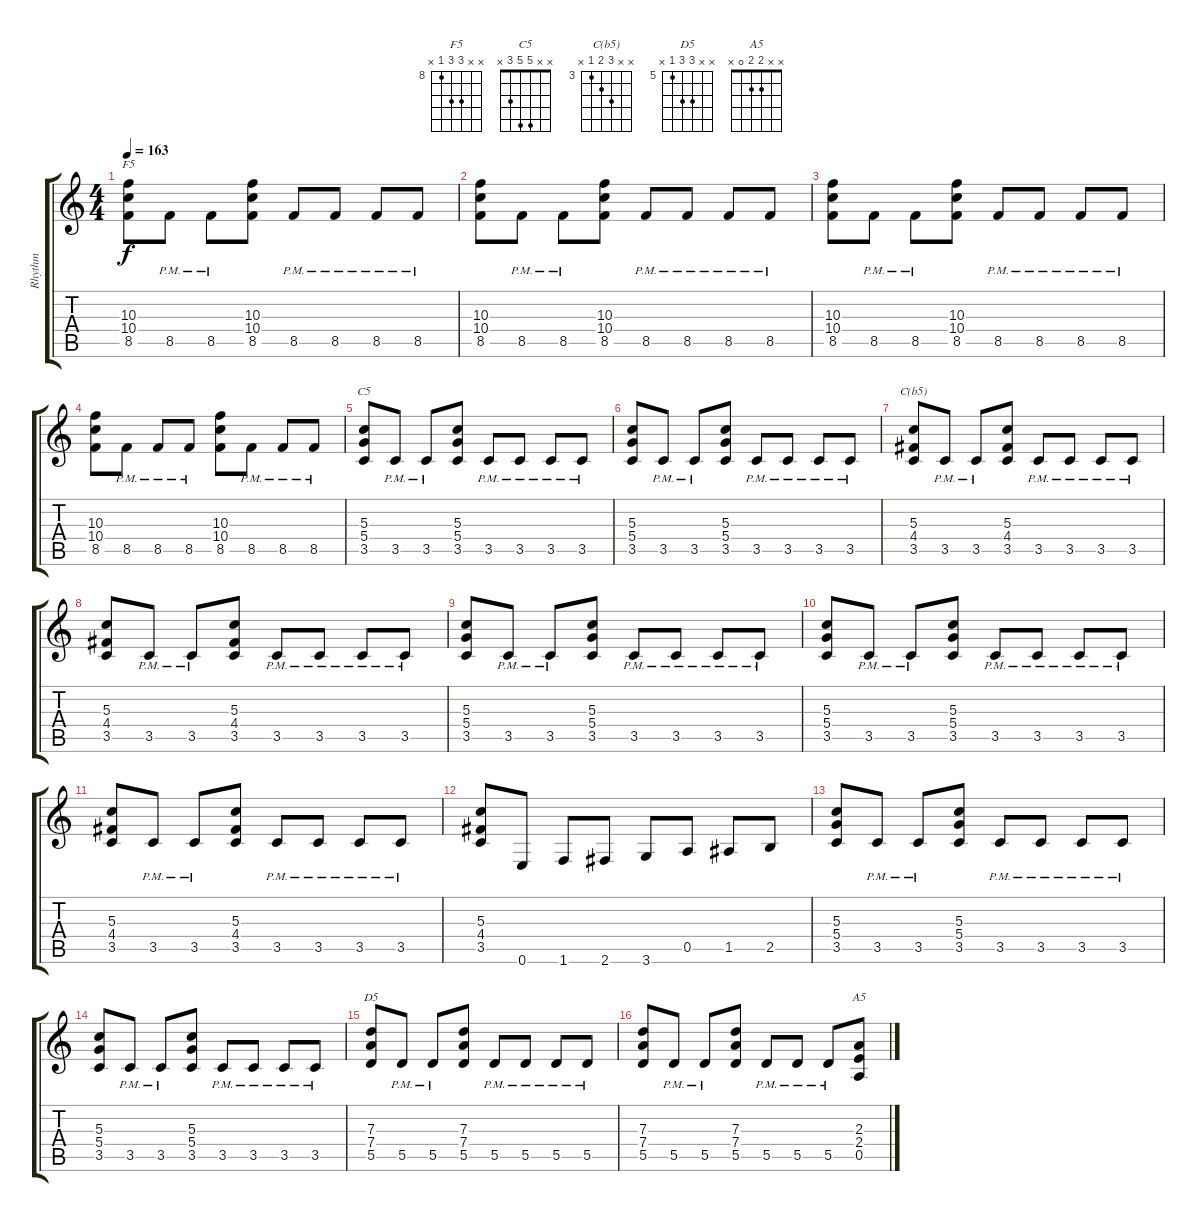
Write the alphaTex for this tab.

\track ("Rhythm" "Rhythm") {instrument distortionguitar}
\staff {score tabs}
\tuning (E4 B3 G3 D3 A2 E2) {hide}
\chord ("F5" x x 10 10 8 x) {firstfret 8}
\chord ("C5" x x 5 5 3 x)
\chord ("C(b5)" x x 5 4 3 x) {firstfret 3}
\chord ("D5" x x 7 7 5 x) {firstfret 5}
\chord ("A5" x x 2 2 0 x)
\ts (4 4)
\tempo 163
\clef g2
\ks c
(10.3 10.4 8.5).8{ch "F5" dy f} 8.5{pm}.8 8.5{pm}.8 (10.3 10.4 8.5).8 8.5{pm}.8 8.5{pm}.8 8.5{pm}.8 8.5{pm}.8 |
(10.3 10.4 8.5).8 8.5{pm}.8 8.5{pm}.8 (10.3 10.4 8.5).8 8.5{pm}.8 8.5{pm}.8 8.5{pm}.8 8.5{pm}.8 |
(10.3 10.4 8.5).8 8.5{pm}.8 8.5{pm}.8 (10.3 10.4 8.5).8 8.5{pm}.8 8.5{pm}.8 8.5{pm}.8 8.5{pm}.8 |
(10.3 10.4 8.5).8 8.5{pm}.8 8.5{pm}.8 8.5{pm}.8 (10.3 10.4 8.5).8 8.5{pm}.8 8.5{pm}.8 8.5{pm}.8 |
(5.3 5.4 3.5).8{ch "C5"} 3.5{pm}.8 3.5{pm}.8 (5.3 5.4 3.5).8 3.5{pm}.8 3.5{pm}.8 3.5{pm}.8 3.5{pm}.8 |
(5.3 5.4 3.5).8 3.5{pm}.8 3.5{pm}.8 (5.3 5.4 3.5).8 3.5{pm}.8 3.5{pm}.8 3.5{pm}.8 3.5{pm}.8 |
(5.3 4.4 3.5).8{ch "C(b5)"} 3.5{pm}.8 3.5{pm}.8 (5.3 4.4 3.5).8 3.5{pm}.8 3.5{pm}.8 3.5{pm}.8 3.5{pm}.8 |
(5.3 4.4 3.5).8 3.5{pm}.8 3.5{pm}.8 (5.3 4.4 3.5).8 3.5{pm}.8 3.5{pm}.8 3.5{pm}.8 3.5{pm}.8 |
(5.3 5.4 3.5).8 3.5{pm}.8 3.5{pm}.8 (5.3 5.4 3.5).8 3.5{pm}.8 3.5{pm}.8 3.5{pm}.8 3.5{pm}.8 |
(5.3 5.4 3.5).8 3.5{pm}.8 3.5{pm}.8 (5.3 5.4 3.5).8 3.5{pm}.8 3.5{pm}.8 3.5{pm}.8 3.5{pm}.8 |
(5.3 4.4 3.5).8 3.5{pm}.8 3.5{pm}.8 (5.3 4.4 3.5).8 3.5{pm}.8 3.5{pm}.8 3.5{pm}.8 3.5{pm}.8 |
(5.3 4.4 3.5).8 0.6.8 1.6.8 2.6.8 3.6.8 0.5.8 1.5.8 2.5.8 |
(5.3 5.4 3.5).8 3.5{pm}.8 3.5{pm}.8 (5.3 5.4 3.5).8 3.5{pm}.8 3.5{pm}.8 3.5{pm}.8 3.5{pm}.8 |
(5.3 5.4 3.5).8 3.5{pm}.8 3.5{pm}.8 (5.3 5.4 3.5).8 3.5{pm}.8 3.5{pm}.8 3.5{pm}.8 3.5{pm}.8 |
(7.3 7.4 5.5).8{ch "D5"} 5.5{pm}.8 5.5{pm}.8 (7.3 7.4 5.5).8 5.5{pm}.8 5.5{pm}.8 5.5{pm}.8 5.5{pm}.8 |
(7.3 7.4 5.5).8 5.5{pm}.8 5.5{pm}.8 (7.3 7.4 5.5).8 5.5{pm}.8 5.5{pm}.8 5.5{pm}.8 (2.3 2.4 0.5).8{ch "A5"}
